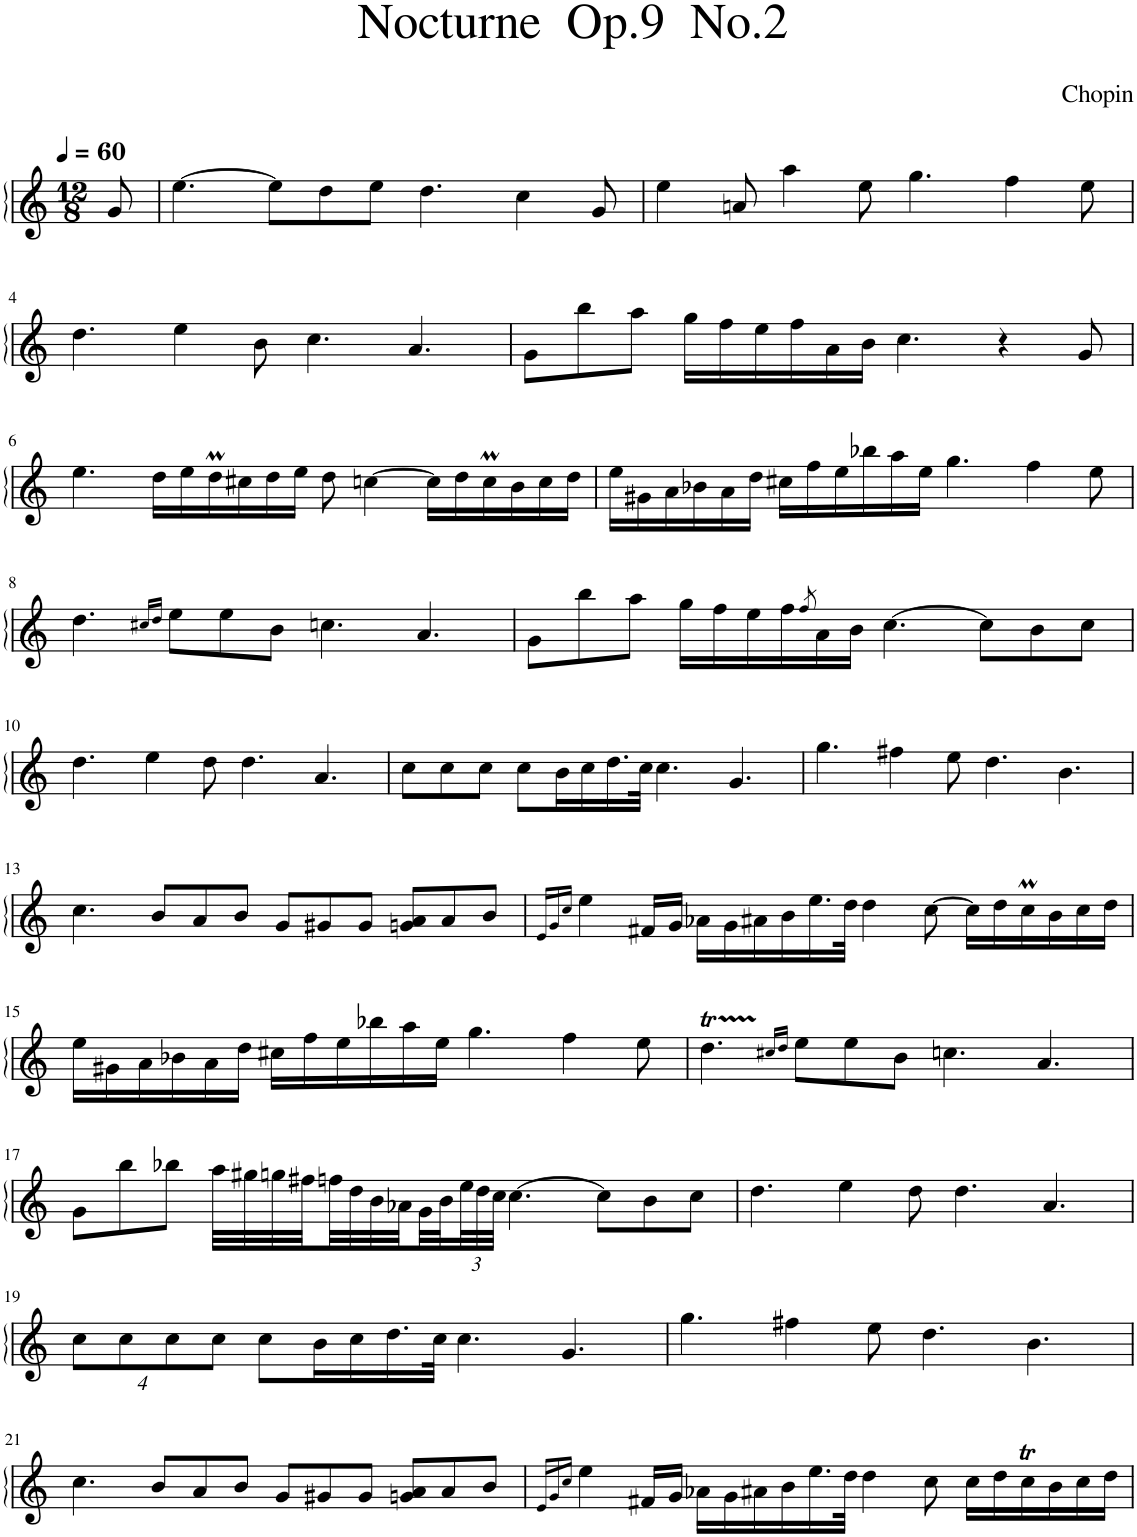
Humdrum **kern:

**kern
*part1
*staff1
*I"Piano
*I'Pno.
*clefG2
*k[]
*M12/8
*MM60
=1
8g/
=2
[4.ee\
8ee\L]
8dd\
8ee\J
4.dd\
4cc\
8g/
=3
4ee\
8an/
4aa\
8ee\
4.gg\
4ff\
8ee\
!!LO:LB:g=z
=4
4.dd\
4ee\
8b\
4.cc\
4.a/
=5
8g\L
8bb\
8aa\J
16gg\LL
16ff\
16ee\
16ff\
16a\
16b\JJ
4.cc\
4r
8g/
!!LO:LB:g=z
=6
4.ee\
16dd\LL
16ee\
16ddM\
16cc#X\
16dd\
16ee\JJ
8dd\
[4ccn\
16cc\LL]
16dd\
16ccM\
16b\
16cc\
16dd\JJ
=7
16ee\LL
16g#X\
16a\
16b-X\
16a\
16dd\JJ
16cc#X\LL
16ff\
16ee\
16bb-X\
16aa\
16ee\JJ
4.gg\
4ff\
8ee\
!!LO:LB:g=z
=8
4.dd\
16qcc#X/LL
16qdd/JJ
8ee\L
8ee\
8b\J
4.ccn\
4.a/
=9
8g\L
8bb\
8aa\J
16gg\LL
16ff\
16ee\
16ff\
8qff/
16a\
16b\JJ
[4.cc\
8cc\L]
8b\
8cc\J
!!LO:LB:g=z
=10
4.dd\
4ee\
8dd\
4.dd\
4.a/
=11
8cc\L
8cc\
8cc\J
8cc\L
16b\L
16cc\
16.dd\
32cc\JJk
4.cc\
4.g/
=12
4.gg\
4ff#X\
8ee\
4.dd\
4.b\
!!LO:LB:g=z
=13
4.cc\
8b/L
8a/
8b/J
8g/L
8g#X/
8g#/J
8gn/ 8a/L
8a/
8b/J
=14
16qe/LL
16qg/
16qcc/JJ
4ee\
16f#X/LL
16g/JJ
16a-X\LL
16g\
16a#X\
16b\
16.ee\
32dd\JJk
4dd\
[8cc\
16cc\LL]
16dd\
16ccM\
16b\
16cc\
16dd\JJ
!!LO:LB:g=z
=15
16ee\LL
16g#X\
16a\
16b-X\
16a\
16dd\JJ
16cc#X\LL
16ff\
16ee\
16bb-X\
16aa\
16ee\JJ
4.gg\
4ff\
8ee\
=16
4.ddT\
16qcc#X/LL
16qdd/JJ
8ee\L
8ee\
8b\J
4.ccn\
4.a/
!!LO:LB:g=z
=17
8g\L
8bb\
8bb-X\J
32aa\LLL
32gg#X\
32ggn\
32ff#X\
32ffn\
32dd\
32b\
32a-X\
32g\
32b\
*Xbrackettup
48ee\
48dd\
48cc\JJJ
[4.cc\
8cc\L]
8b\
8cc\J
=18
4.dd\
4ee\
8dd\
4.dd\
4.a/
!!LO:LB:g=z
=19
32%3cc\L
32%3cc\
32%3cc\
32%3cc\J
8cc\L
16b\L
16cc\
16.dd\
32cc\JJk
4.cc\
4.g/
=20
4.gg\
4ff#X\
8ee\
4.dd\
4.b\
!!LO:LB:g=z
=21
4.cc\
8b/L
8a/
8b/J
8g/L
8g#X/
8g#/J
8gn/ 8a/L
8a/
8b/J
=22
16qe/LL
16qg/
16qcc/JJ
4ee\
16f#X/LL
16g/JJ
16a-X\LL
16g\
16a#X\
16b\
16.ee\
32dd\JJk
4dd\
8cc\
16cc\LL
16dd\
16ccT\
16b\
16cc\
16dd\JJ
=
*-
